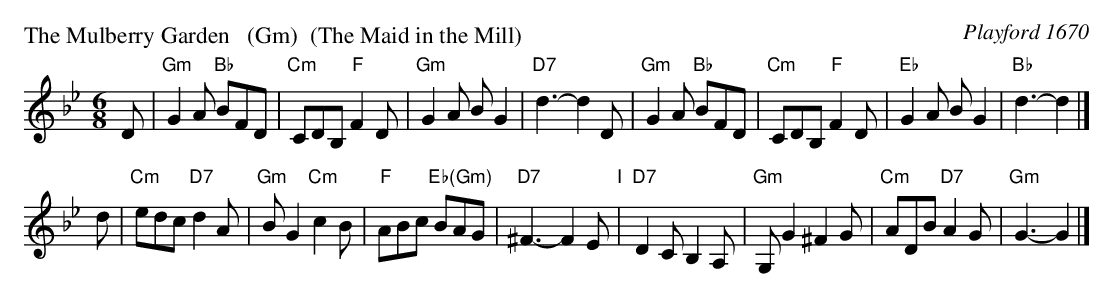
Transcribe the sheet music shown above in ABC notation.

X:1
P: The Mulberry Garden   (Gm)  (The Maid in the Mill)
O: Playford 1670
M: 6/8
L: 1/8
K: Gm
D \
| "Gm"G2A "Bb"BFD | "Cm"CDB, "F"F2D | "Gm"G2A BG2 | "D7"d3- d2D \
| "Gm"G2A "Bb"BFD | "Cm"CDB, "F"F2D | "Eb"G2A BG2 | "Bb"d3- d2 |]
d \
| "Cm"edc "D7"d2A | "Gm"BG2 "Cm"c2B | "F"ABc "Eb(Gm)"BAG | "D7"^F3- F2E "I"\
| "D7"D2C B,2A, | "Gm"G,G2 ^F2G | "Cm"ADB "D7"A2G | "Gm"G3- G2 |]
